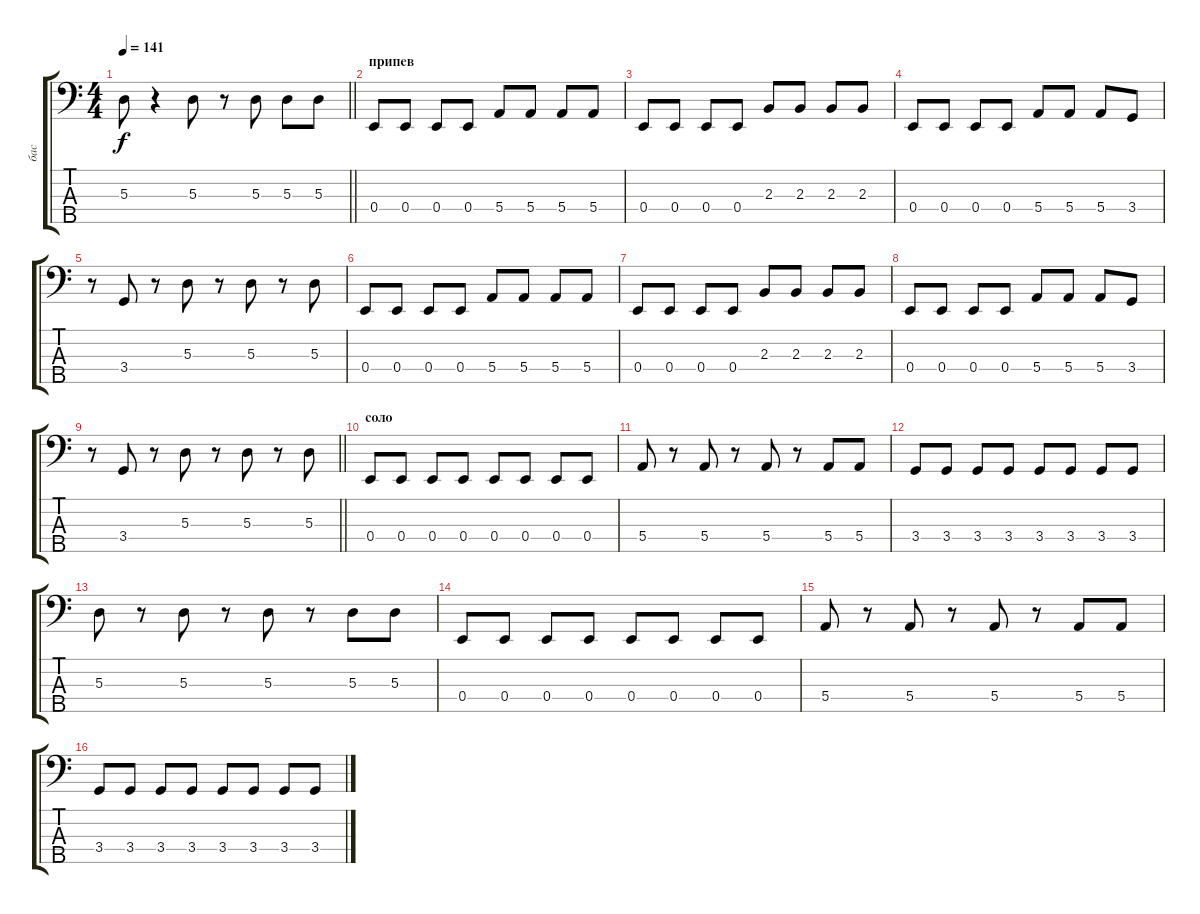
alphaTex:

\track ("бас" "бас") {instrument electricbassfinger}
\staff {score tabs}
\tuning (G2 D2 A1 E1 B0) {hide}
\ts (4 4)
\tempo 141
\clef f4
\barLineRight lightlight
\ks c
5.3.8{dy f} r.4 5.3.8 r.8 5.3.8 5.3.8 5.3.8 |
\section ("" "припев")
0.4.8 0.4.8 0.4.8 0.4.8 5.4.8 5.4.8 5.4.8 5.4.8 |
0.4.8 0.4.8 0.4.8 0.4.8 2.3.8 2.3.8 2.3.8 2.3.8 |
0.4.8 0.4.8 0.4.8 0.4.8 5.4.8 5.4.8 5.4.8 3.4.8 |
r.8 3.4.8 r.8 5.3.8 r.8 5.3.8 r.8 5.3.8 |
0.4.8 0.4.8 0.4.8 0.4.8 5.4.8 5.4.8 5.4.8 5.4.8 |
0.4.8 0.4.8 0.4.8 0.4.8 2.3.8 2.3.8 2.3.8 2.3.8 |
0.4.8 0.4.8 0.4.8 0.4.8 5.4.8 5.4.8 5.4.8 3.4.8 |
\barLineRight lightlight
r.8 3.4.8 r.8 5.3.8 r.8 5.3.8 r.8 5.3.8 |
\section ("" "соло")
0.4.8 0.4.8 0.4.8 0.4.8 0.4.8 0.4.8 0.4.8 0.4.8 |
5.4.8 r.8 5.4.8 r.8 5.4.8 r.8 5.4.8 5.4.8 |
3.4.8 3.4.8 3.4.8 3.4.8 3.4.8 3.4.8 3.4.8 3.4.8 |
5.3.8 r.8 5.3.8 r.8 5.3.8 r.8 5.3.8 5.3.8 |
0.4.8 0.4.8 0.4.8 0.4.8 0.4.8 0.4.8 0.4.8 0.4.8 |
5.4.8 r.8 5.4.8 r.8 5.4.8 r.8 5.4.8 5.4.8 |
3.4.8 3.4.8 3.4.8 3.4.8 3.4.8 3.4.8 3.4.8 3.4.8
